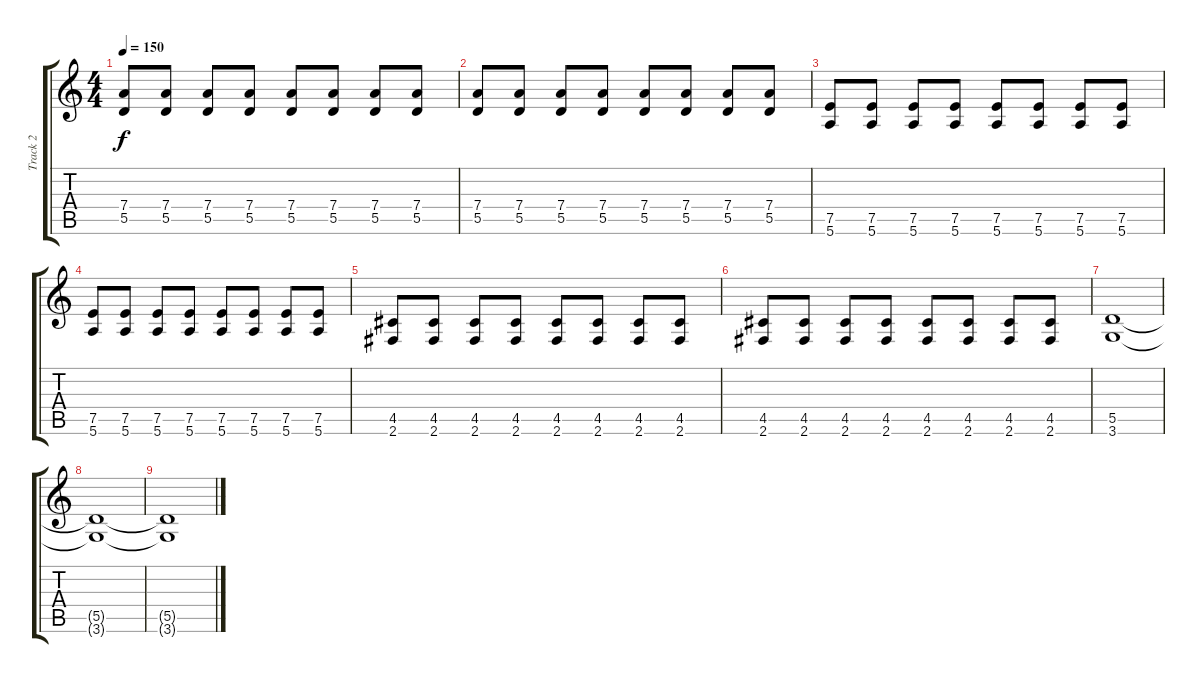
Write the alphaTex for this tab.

\track ("Track 2" "Track 2") {instrument overdrivenguitar}
\staff {score tabs}
\tuning (E4 B3 G3 D3 A2 E2) {hide}
\ts (4 4)
\tempo 150
\clef g2
\ks c
(7.4 5.5).8{dy f} (7.4 5.5).8 (7.4 5.5).8 (7.4 5.5).8 (7.4 5.5).8 (7.4 5.5).8 (7.4 5.5).8 (7.4 5.5).8 |
(7.4 5.5).8 (7.4 5.5).8 (7.4 5.5).8 (7.4 5.5).8 (7.4 5.5).8 (7.4 5.5).8 (7.4 5.5).8 (7.4 5.5).8 |
(7.5 5.6).8 (7.5 5.6).8 (7.5 5.6).8 (7.5 5.6).8 (7.5 5.6).8 (7.5 5.6).8 (7.5 5.6).8 (7.5 5.6).8 |
(7.5 5.6).8 (7.5 5.6).8 (7.5 5.6).8 (7.5 5.6).8 (7.5 5.6).8 (7.5 5.6).8 (7.5 5.6).8 (7.5 5.6).8 |
(4.5 2.6).8 (4.5 2.6).8 (4.5 2.6).8 (4.5 2.6).8 (4.5 2.6).8 (4.5 2.6).8 (4.5 2.6).8 (4.5 2.6).8 |
(4.5 2.6).8 (4.5 2.6).8 (4.5 2.6).8 (4.5 2.6).8 (4.5 2.6).8 (4.5 2.6).8 (4.5 2.6).8 (4.5 2.6).8 |
(5.5 3.6).1 |
(5.5{t} 3.6{t}).1 |
(5.5{t} 3.6{t}).1
